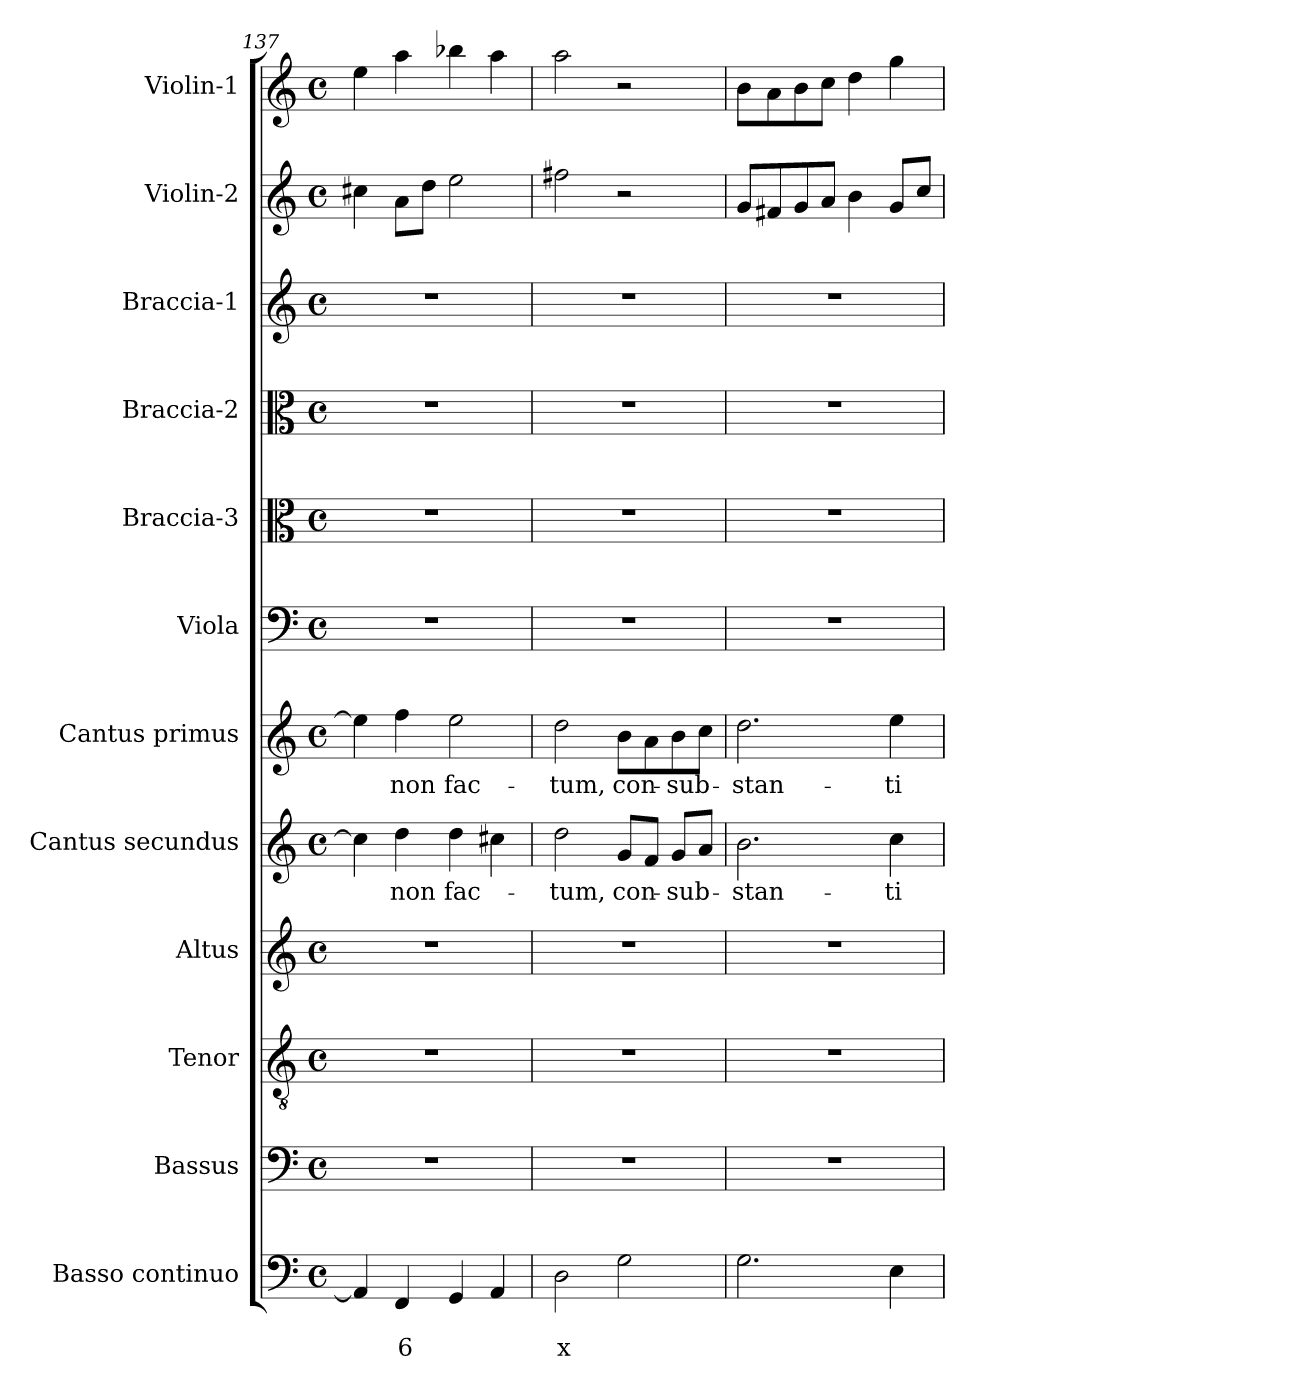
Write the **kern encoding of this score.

**kern	**text	**text	**kern	**kern	**kern	**kern	**text	**kern	**text	**kern	**kern	**kern	**kern	**kern	**kern
*part12	*part12	*part12	*part11	*part10	*part9	*part8	*part8	*part7	*part7	*part6	*part5	*part4	*part3	*part2	*part1
*staff12	*staff12	*staff12	*staff11	*staff10	*staff9	*staff8	*staff8	*staff7	*staff7	*staff6	*staff5	*staff4	*staff3	*staff2	*staff1
*I"Basso continuo	*	*	*I"Bassus	*I"Tenor	*I"Altus	*I"Cantus secundus	*	*I"Cantus primus	*	*I"Viola	*I"Braccia-3	*I"Braccia-2	*I"Braccia-1	*I"Violin-2	*I"Violin-1
*I'BC	*	*	*I'B	*I'T	*I'A	*I'C2	*	*I'C1	*	*I'Va	*I'Br3	*I'Br2	*I'Br1	*I'Vi2	*I'Vi1
*clefF4	*	*	*clefF4	*clefGv2	*clefG2	*clefG2	*	*clefG2	*	*clefF4	*clefC3	*clefC3	*clefG2	*clefG2	*clefG2
*k[]	*	*	*k[]	*k[]	*k[]	*k[]	*	*k[]	*	*k[]	*k[]	*k[]	*k[]	*k[]	*k[]
*C:	*	*	*C:	*C:	*C:	*C:	*	*C:	*	*C:	*C:	*C:	*C:	*C:	*C:
*M4/4	*	*	*M4/4	*M4/4	*M4/4	*M4/4	*	*M4/4	*	*M4/4	*M4/4	*M4/4	*M4/4	*M4/4	*M4/4
*met(c)	*	*	*met(c)	*met(c)	*met(c)	*met(c)	*	*met(c)	*	*met(c)	*met(c)	*met(c)	*met(c)	*met(c)	*met(c)
=137	=137	=137	=137	=137	=137	=137	=137	=137	=137	=137	=137	=137	=137	=137	=137
4AA/]	.	.	1r	1r	1r	4cc#\]	.	4ee\]	.	1r	1r	1r	1r	4cc#X\	4ee\
!	!	!LO:LY:b	!	!	!	!	!	!	!	!	!	!	!	!	!
!	!	!	!	!	!	!	!LO:LY:b	!	!	!	!	!	!	!	!
!	!	!	!	!	!	!	!	!	!LO:LY:b	!	!	!	!	!	!
4FF/	.	6	.	.	.	4dd\	non	4ff\	non	.	.	.	.	8a\L	4aa\
.	.	.	.	.	.	.	.	.	.	.	.	.	.	8dd\J	.
!	!	!	!	!	!	!	!LO:LY:b	!	!	!	!	!	!	!	!
!	!	!	!	!	!	!	!	!	!LO:LY:b	!	!	!	!	!	!
4GG/	.	.	.	.	.	4dd\	fac-	2ee\	fac-	.	.	.	.	2ee\	4bb-X\
4AA/	.	.	.	.	.	4cc#X\	.	.	.	.	.	.	.	.	4aa\
=138	=138	=138	=138	=138	=138	=138	=138	=138	=138	=138	=138	=138	=138	=138	=138
!	!	!LO:LY:b	!	!	!	!	!	!	!	!	!	!	!	!	!
!	!	!	!	!	!	!	!LO:LY:b	!	!	!	!	!	!	!	!
!	!	!	!	!	!	!	!	!	!LO:LY:b	!	!	!	!	!	!
2D\	.	x	1r	1r	1r	2dd\	-tum,	2dd\	-tum,	1r	1r	1r	1r	2ff#X\	2aa\
!	!	!	!	!	!	!	!LO:LY:b	!	!	!	!	!	!	!	!
!	!	!	!	!	!	!	!	!	!LO:LY:b	!	!	!	!	!	!
2G\	.	.	.	.	.	8g/L	con-	8b\L	con-	.	.	.	.	2r	2r
.	.	.	.	.	.	8f/J	.	8a\	.	.	.	.	.	.	.
!	!	!	!	!	!	!	!LO:LY:b	!	!	!	!	!	!	!	!
!	!	!	!	!	!	!	!	!	!LO:LY:b	!	!	!	!	!	!
.	.	.	.	.	.	8g/L	-sub-	8b\	-sub-	.	.	.	.	.	.
.	.	.	.	.	.	8a/J	.	8cc\J	.	.	.	.	.	.	.
!!LO:PB:g=z
=139	=139	=139	=139	=139	=139	=139	=139	=139	=139	=139	=139	=139	=139	=139	=139
!	!	!	!	!	!	!	!LO:LY:b	!	!	!	!	!	!	!	!
!	!	!	!	!	!	!	!	!	!LO:LY:b	!	!	!	!	!	!
2.G\	.	.	1r	1r	1r	2.b\	-stan-	2.dd\	-stan-	1r	1r	1r	1r	8g/L	8b\L
.	.	.	.	.	.	.	.	.	.	.	.	.	.	8f#X/	8a\
.	.	.	.	.	.	.	.	.	.	.	.	.	.	8g/	8b\
.	.	.	.	.	.	.	.	.	.	.	.	.	.	8a/J	8cc\J
.	.	.	.	.	.	.	.	.	.	.	.	.	.	4b\	4dd\
!	!	!	!	!	!	!	!LO:LY:b	!	!	!	!	!	!	!	!
!	!	!	!	!	!	!	!	!	!LO:LY:b	!	!	!	!	!	!
4E\	.	.	.	.	.	4cc\	-ti-	4ee\	-ti-	.	.	.	.	8g/L	4gg\
.	.	.	.	.	.	.	.	.	.	.	.	.	.	8cc/J	.
=	=	=	=	=	=	=	=	=	=	=	=	=	=	=	=
*-	*-	*-	*-	*-	*-	*-	*-	*-	*-	*-	*-	*-	*-	*-	*-
